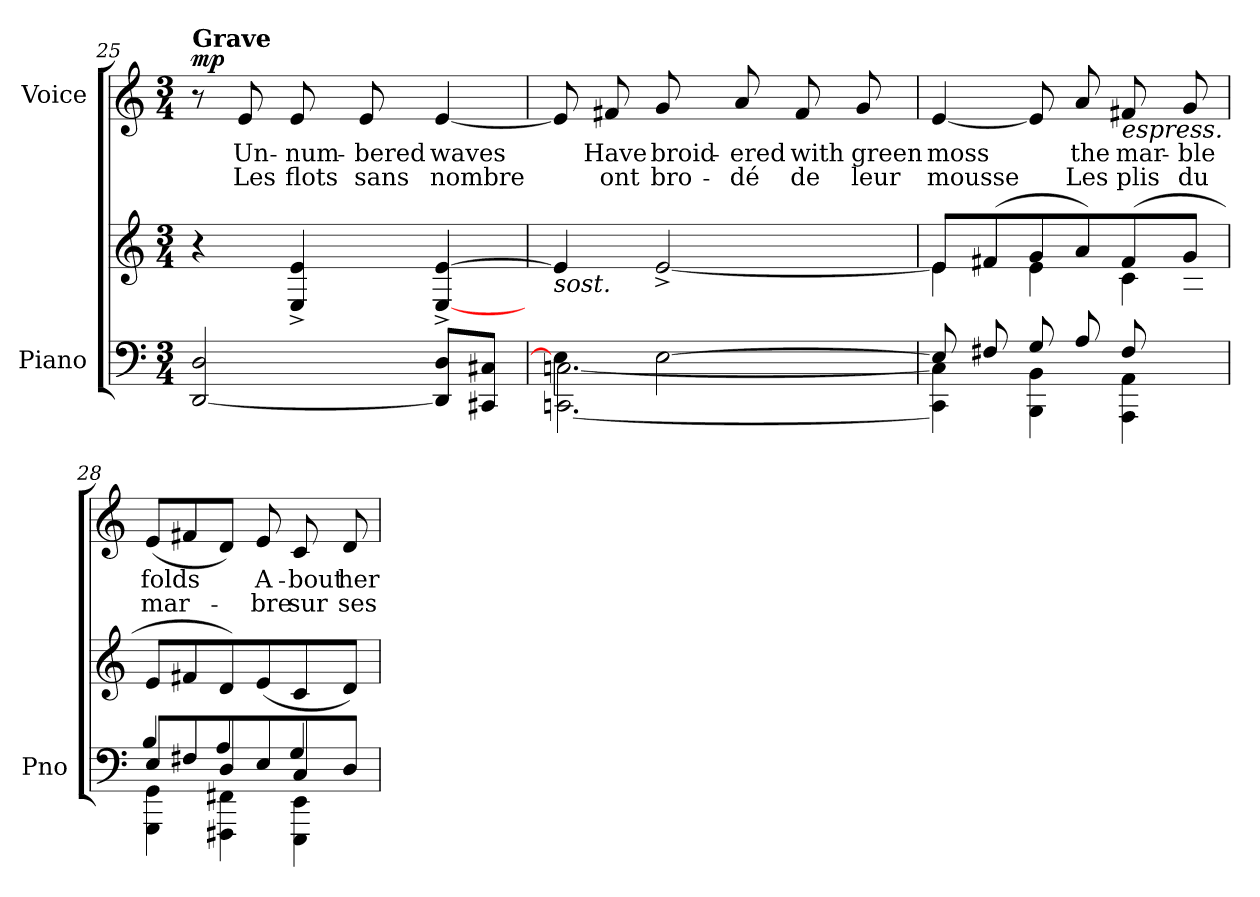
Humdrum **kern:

**kern	**kern	**dynam	**kern	**text	**text	**dynam
*part2	*part2	*part2	*part1	*part1	*part1	*part1
*staff3	*staff2	*staff2/3	*staff1	*staff1	*staff1	*staff1
*I"Piano	*	*	*I"Voice	*	*	*
*I'Pno	*	*	*	*	*	*
*clefF4	*clefG2	*	*clefG2	*	*	*
*k[]	*k[]	*	*k[]	*	*	*
*M3/4	*M3/4	*	*M3/4	*	*	*
=25	=25	=25	=25	=25	=25	=25
!	!	!	!LO:TX:a:B:t=Grave	!	!	!
!	!	!LO:DY:b	!	!	!	!
!	!	!LO:DY:n=1:b	!	!	!	!LO:DY:a
[2DD/ 2D/	4r	other-dynamics p	8r	.	.	mp
!	!	!	!	!LO:LY:b	!LO:LY:b	!
.	.	.	8e/	Un-	Les	.
!	!	!	!	!LO:LY:b	!LO:LY:b	!
.	4E/^> 4e/^>	.	8e/	-num-	flots	.
!	!	!	!	!LO:LY:b	!LO:LY:b	!
.	.	.	8e/	-bered	sans	.
!	!	!	!	!LO:LY:b	!LO:LY:b	!
8DD/] 8D/L	[4E/^> [4e/^>	.	[4e/	waves	nombre	.
8CC#X/ 8C#X/J	.	.	.	.	.	.
=26	=26	=26	=26	=26	=26	=26
*^	*	*	*	*	*	*
!	!	!LO:TX:b:i:t=sost.	!	!	!	!	!
4E\]	[2.CCn\ [<2.Cn\	4e/]	.	8e/]	.	.	.
!	!	!	!	!	!LO:LY:b	!LO:LY:b	!
.	.	.	.	8f#X/	Have	ont	.
!	!	!	!	!	!LO:LY:b	!LO:LY:b	!
[2E\	.	[2e^>/	.	8g/	broid-	bro-	.
!	!	!	!	!	!LO:LY:b	!LO:LY:b	!
.	.	.	.	8a/	-ered	-dé	.
!	!	!	!	!	!LO:LY:b	!LO:LY:b	!
.	.	.	.	8f#/	with	de	.
!	!	!	!	!	!LO:LY:b	!LO:LY:b	!
.	.	.	.	8g/	green	leur	.
=27	=27	=27	=27	=27	=27	=27	=27
*	*	*^	*	*	*	*	*
*	*	*	*^	*	*	*	*	*
!	!	!	!	!	!	!	!LO:LY:b	!LO:LY:b	!
8E/L]	4CC\] 4C\]	8e/L]	8ryy	4e\	.	[4e/	moss	mousse	.
8F#X/	.	(8f#X/	8ryy@	.	.	.	.	.	.
8G/	4BBB\ 4BB\	8g/	8ryy@	(<4e\	.	8e/]	.	.	.
!	!	!	!	!	!	!	!LO:LY:b	!LO:LY:b	!
8A/	.	8a/)	8ryy@	.	.	8a/	the	Les	.
!	!	!	!	!	!	!LO:TX:b:i:t=espress.	!	!	!
!	!	!	!	!	!	!	!LO:LY:b	!LO:LY:b	!
8F#/	4AAA\ 4AA\	(8f#/	8ryy@	4c\	.	8f#X/	mar-	plis	.
!	!	!	!	!	!	!	!LO:LY:b	!LO:LY:b	!
8ryy	.	8g/J	8G/J	.	.	8g/	-ble	du	.
*	*	*	*v	*v	*	*	*	*	*
!!LO:PB:g=z
=28	=28	=28	=28	=28	=28	=28	=28	=28
*	*^	*	*	*	*	*	*	*
!	!	!	!	!	!	!	!LO:LY:b	!LO:LY:b	!
*	*	*	*v	*v	*	*	*	*	*
8E/L	4B/	4GGG\ 4GG\	8e/L	.	(8e/L	folds	mar-	.
8F#X/	.	.	8f#X/	.	8f#X/	.	.	.
8D/	4A/	4FFF#X\ 4FF#X\	8d/)	.	8d/J)	.	.	.
!	!	!	!	!	!	!LO:LY:b	!LO:LY:b	!
8E/	.	.	(8e/	.	8e/	A-	-bre	.
!	!	!	!	!	!	!LO:LY:b	!LO:LY:b	!
8C/	4G/)	4EEE\ 4EE\	8c/	.	8c/	-bout	sur	.
!	!	!	!	!	!	!LO:LY:b	!LO:LY:b	!
8D/J	.	.	8d/J)	.	8d/	her	ses	.
*v	*v	*v	*	*	*	*	*	*
=	=	=	=	=	=	=
*-	*-	*-	*-	*-	*-	*-
